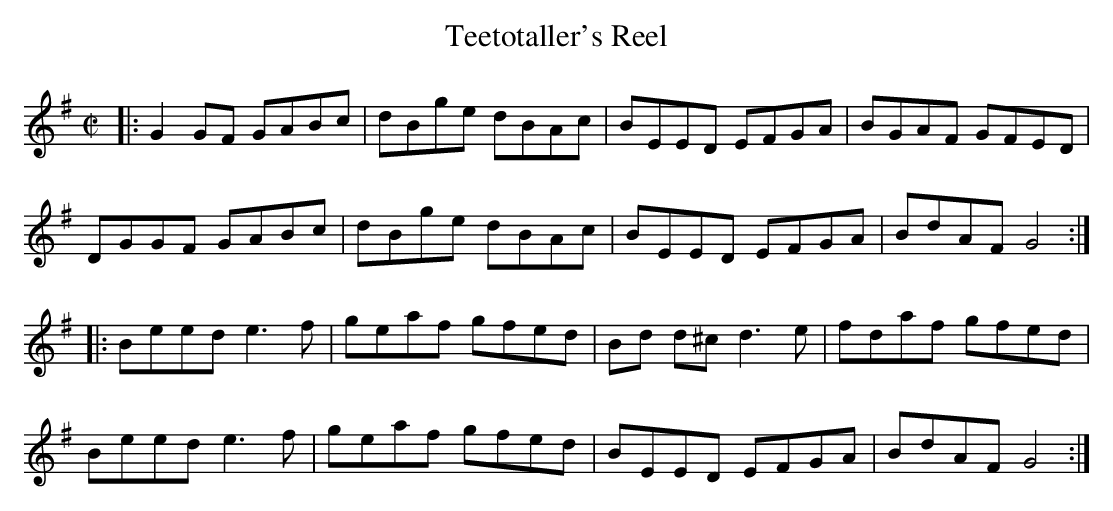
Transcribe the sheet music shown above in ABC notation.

X:1
T:Teetotaller's Reel
L:1/8
M:C|
K:G
|:G2 GF GABc|dBge dBAc|BEED EFGA|BGAF GFED|
DGGF GABc|dBge dBAc|BEED EFGA|BdAF G4:|
|:Beed e3f|geaf gfed|Bd d^c d3e|fdaf gfed|
Beed e3f|geaf gfed|BEED EFGA|BdAF G4:|
